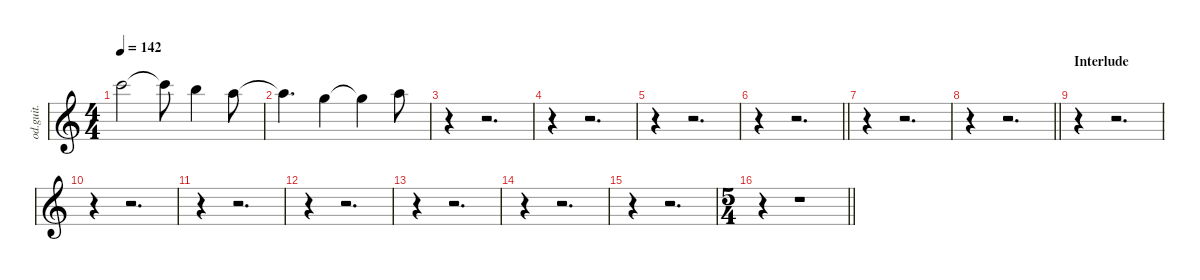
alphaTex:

\defaultSystemsLayout 4
\hideDynamics
\bracketExtendMode nobrackets
\otherSystemsTrackNameOrientation horizontal
\track ("Vocals" "od.guit.") {mute instrument overdrivenguitar}
\staff {score}
\tuning (E4 B3 G3 D3 A2 E2)
\ts (4 4)
\tempo 142
\clef g2
\ks c
8.1.2{dy f beam Down} 8.1{t}.8{beam Down} 7.1.4{beam Down} 5.1.8{beam Down} |
5.1{t}.4{d beam Down} 3.1.4{beam Down} 3.1{t}.4{beam Down} 5.1.8{beam Down} |
r.4{beam Down} r.2{d beam Down} |
r.4{beam Down} r.2{d beam Down} |
r.4{beam Down} r.2{d beam Down} |
\barLineRight lightlight
r.4{beam Down} r.2{d beam Down} |
r.4{beam Down} r.2{d beam Down} |
\barLineRight lightlight
r.4{beam Down} r.2{d beam Down} |
\section ("" "Interlude")
r.4{beam Down} r.2{d beam Down} |
r.4{beam Down} r.2{d beam Down} |
r.4{beam Down} r.2{d beam Down} |
r.4{beam Down} r.2{d beam Down} |
r.4{beam Down} r.2{d beam Down} |
r.4{beam Down} r.2{d beam Down} |
r.4{beam Down} r.2{d beam Down} |
\ts (5 4)
\beaming (8 6 4)
\barLineRight lightlight
r.4{beam Down} r.1{beam Down}
